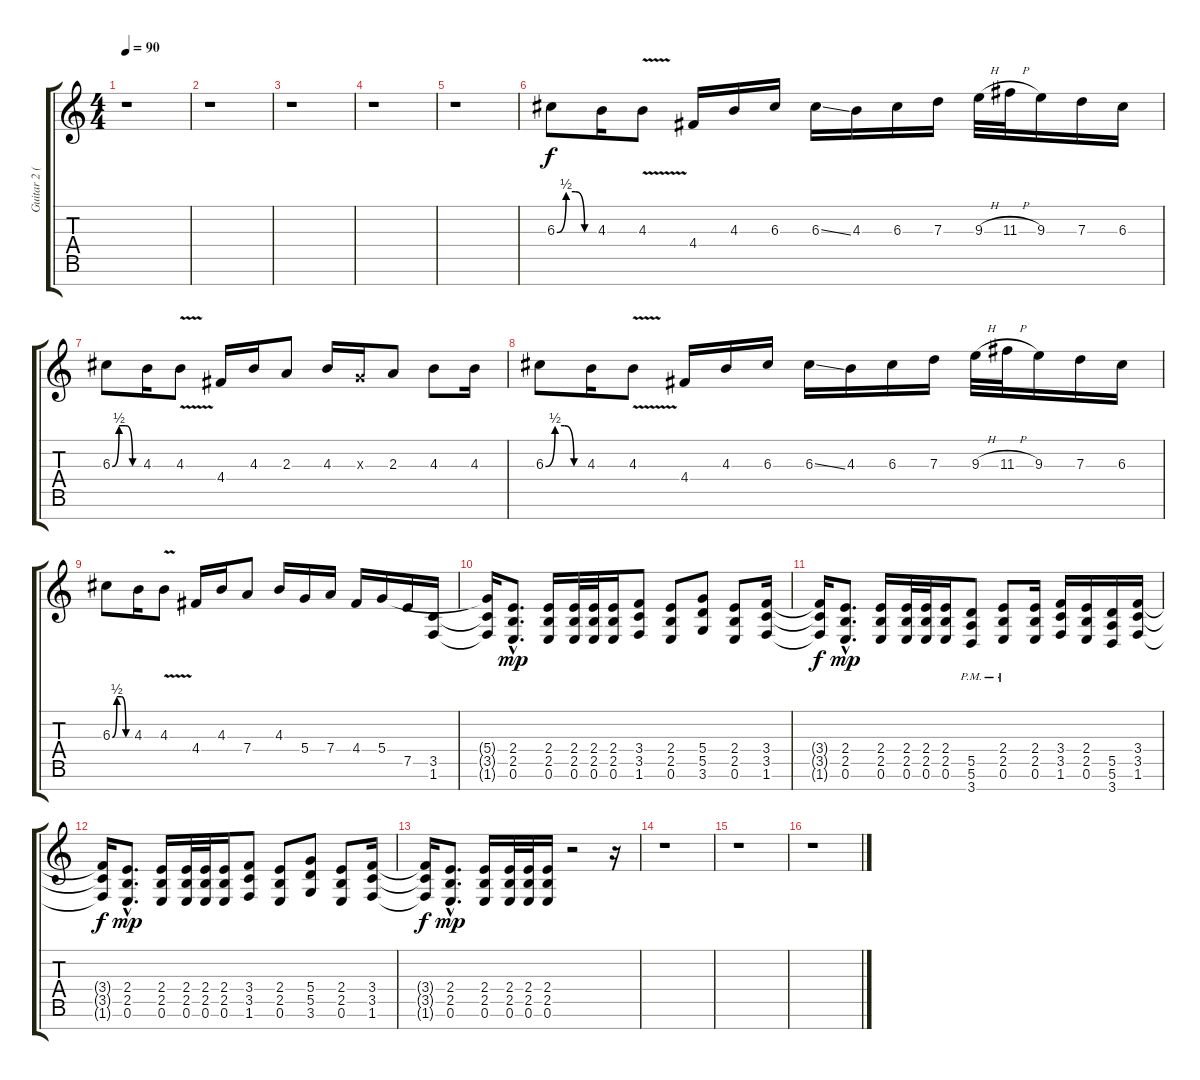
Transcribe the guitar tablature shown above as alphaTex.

\track ("Guitar 2 (7 strings)" "Guitar 2 (") {instrument overdrivenguitar}
\staff {score tabs}
\tuning (E4 B3 G3 D3 A2 E2 B1) {hide}
\ts (4 4)
\tempo 90
\clef g2
\ks c
r.1{dy mp} |
r.1 |
r.1 |
r.1 |
r.1 |
6.3{be (custom 0 0 15 2 30 2 45 0 60 0)}.8{dy f} 4.3.16 4.3{v}.8 4.4.16 4.3.16 6.3.16 6.3{ss}.16 4.3.16 6.3.16 7.3.16 9.3{h}.32 11.3{h}.32 9.3.16 7.3.16 6.3.16 |
6.3{be (custom 0 0 15 2 30 2 45 0 60 0)}.8 4.3.16 4.3{v}.8 4.4.16 4.3.16 2.3.8 4.3.16 0.3{x}.16 2.3.8 4.3.8 4.3.16 |
6.3{be (custom 0 0 15 2 30 2 45 0 60 0)}.8 4.3.16 4.3{v}.8 4.4.16 4.3.16 6.3.16 6.3{ss}.16 4.3.16 6.3.16 7.3.16 9.3{h}.32 11.3{h}.32 9.3.16 7.3.16 6.3.16 |
6.3{be (custom 0 0 15 2 30 2 45 0 60 0)}.8 4.3.16 4.3{v}.8 4.4.16 4.3.16 7.4.8 4.3.16 5.4.16 7.4.16 4.4.16 5.4.16 7.5.16 (3.5 1.6).16 |
(5.4{t} 3.5{t} 1.6{t}).16 (2.4{hac} 2.5{hac} 0.6{hac}).8{d dy mp} (2.4 2.5 0.6).16 (2.4 2.5 0.6).32 (2.4 2.5 0.6).32 (2.4 2.5 0.6).16 (3.4 3.5 1.6).8 (2.4 2.5 0.6).8 (5.4 5.5 3.6).8 (2.4 2.5 0.6).8 (3.4 3.5 1.6).16 |
(3.4{t} 3.5{t} 1.6{t}).16{dy f} (2.4{hac} 2.5{hac} 0.6{hac}).8{d dy mp} (2.4 2.5 0.6).16 (2.4 2.5 0.6).32 (2.4 2.5 0.6).32 (2.4 2.5 0.6).16 (5.5{pm} 5.6{pm} 3.7{pm}).8 (2.4{pm} 2.5{pm} 0.6{pm}).8 (2.4 2.5 0.6).16 (3.4 3.5 1.6).16 (2.4 2.5 0.6).16 (5.5 5.6 3.7).16 (3.4 3.5 1.6).16 |
(3.4{t} 3.5{t} 1.6{t}).16{dy f} (2.4{hac} 2.5{hac} 0.6{hac}).8{d dy mp} (2.4 2.5 0.6).16 (2.4 2.5 0.6).32 (2.4 2.5 0.6).32 (2.4 2.5 0.6).16 (3.4 3.5 1.6).8 (2.4 2.5 0.6).8 (5.4 5.5 3.6).8 (2.4 2.5 0.6).8 (3.4 3.5 1.6).16 |
(3.4{t} 3.5{t} 1.6{t}).16{dy f} (2.4{hac} 2.5{hac} 0.6{hac}).8{d dy mp} (2.4 2.5 0.6).16 (2.4 2.5 0.6).32 (2.4 2.5 0.6).32 (2.4 2.5 0.6).16 r.2 r.16 |
r.1 |
r.1 |
r.1
